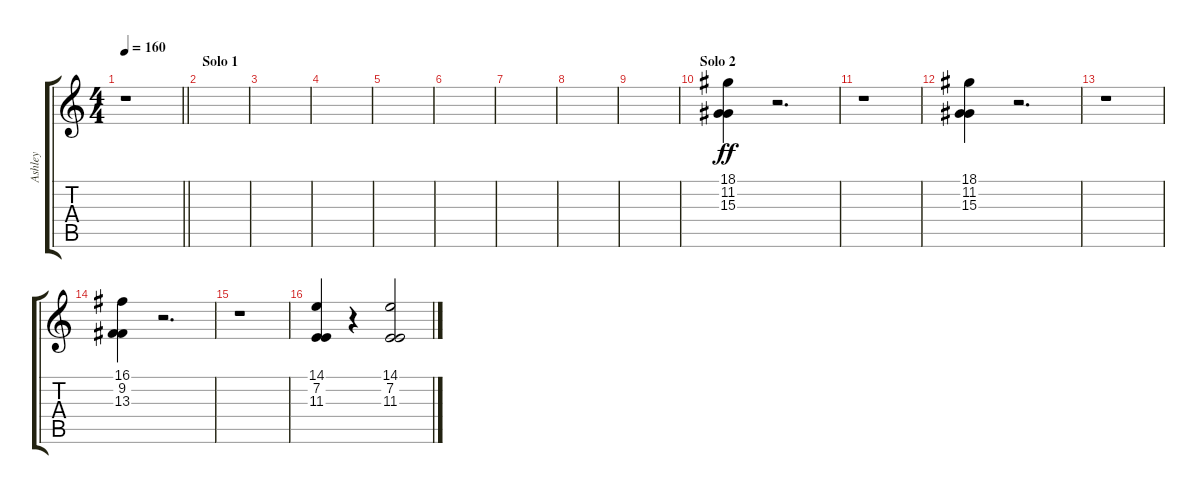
\track ("Ashley" "Ashley") {instrument stringensemble1}
\staff {score tabs}
\tuning (D4 A3 F3 C3 G2 D2) {hide}
\ts (4 4)
\tempo 160
\clef g2
\barLineRight lightlight
\ks c
r.1{dy f} |
\section ("" "Solo 1")
|
|
|
|
|
|
|
|
\section ("" "Solo 2")
(18.1 11.2 15.3).4{dy ff instrument acousticgrandpiano} r.2{d} |
r.1 |
(18.1 11.2 15.3).4 r.2{d} |
r.1 |
(16.1 9.2 13.3).4 r.2{d} |
r.1 |
(14.1 7.2 11.3).4 r.4 (14.1 7.2 11.3).2
